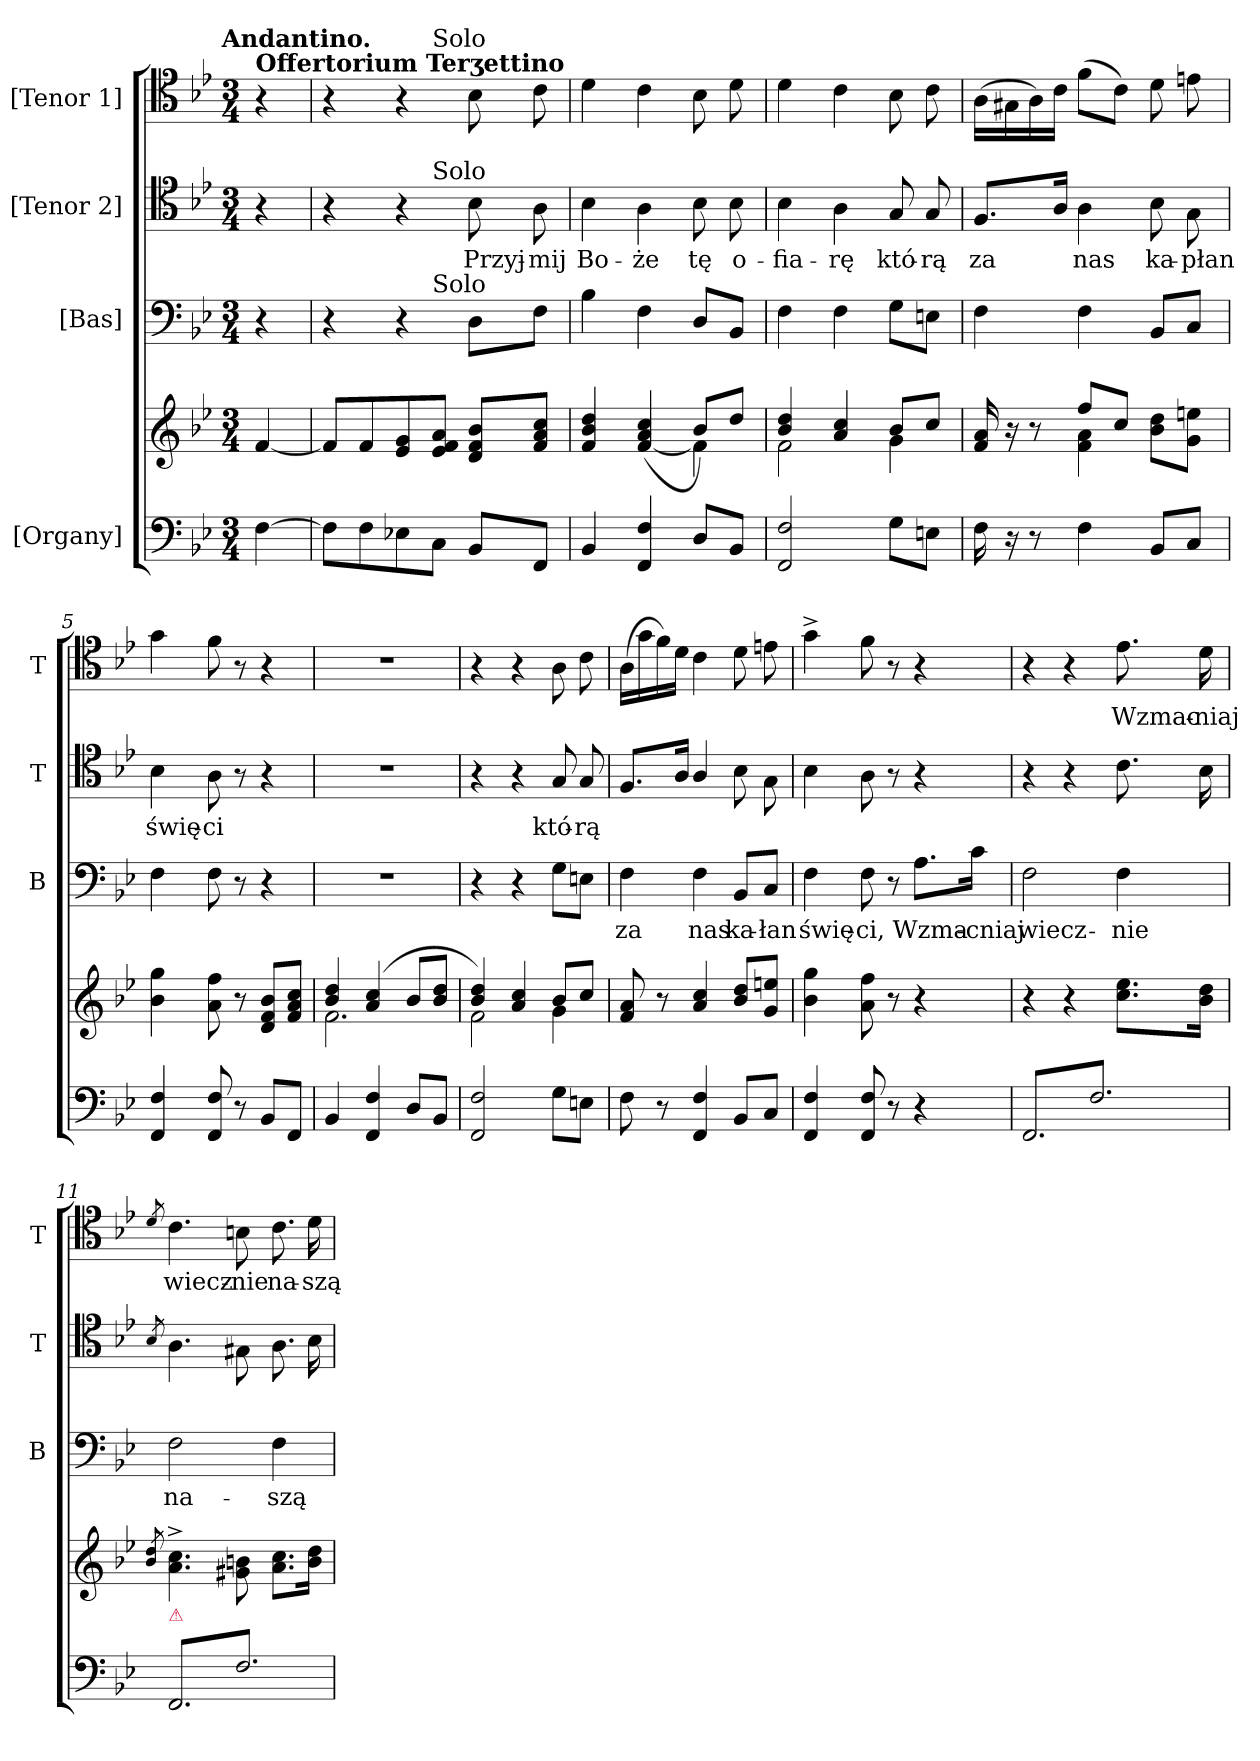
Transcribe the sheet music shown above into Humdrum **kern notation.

**kern	**kern	**kern	**text	**kern	**text	**kern	**text
*part4	*part4	*part3	*part3	*part2	*part2	*part1	*part1
*staff5	*staff4	*staff3	*staff3	*staff2	*staff2	*staff1	*staff1
*I"[Organy]	*	*I"[Bas]	*	*I"[Tenor 2]	*	*I"[Tenor 1]	*
*	*	*I'B	*	*I'T	*	*I'T	*
*clefF4	*clefG2	*clefF4	*	*clefC4	*	*clefC4	*
*k[b-e-]	*k[b-e-]	*k[b-e-]	*	*k[b-e-]	*	*k[b-e-]	*
*B-:	*B-:	*B-:	*	*B-:	*	*B-:	*
!!LO:TX:omd:t=Andantino.
*M3/4	*M3/4	*M3/4	*	*M3/4	*	*M3/4	*
=	=	=	=	=	=	=	=
!	!	!	!	!	!	!LO:TX:a:B:t=Offertorium Terʒettino	!
[4F\	[4f/	4r	.	4r	.	4r	.
=1	=1	=1	=1	=1	=1	=1	=1
*	*	*^	*	*^	*	*^	*
8F\L]	8f/L]	4r	4.ryy	.	4r	4.ryy	.	4r	4.ryy	.
8F\	8f/	.	.	.	.	.	.	.	.	.
8E-X\	8e-/ 8g/	4r	.	.	4r	.	.	4r	.	.
!	!	!	!	!	!	!	!	!	!LO:TX:a:t=Solo	!
!	!	!	!	!	!	!LO:TX:a:t=Solo	!	!	!	!
!	!	!	!LO:TX:a:t=Solo	!	!	!	!	!	!	!
8C\J	8e-/ 8f/ 8a/J	.	4.ryy	.	.	4.ryy	.	.	4.ryy	.
8BB-/L	8d/ 8f/ 8b-/L	8D\L	.	.	8B-\	.	Przyj-	8B-\	.	.
8FF/J	8f/ 8a/ 8cc/J	8F\J	.	.	8A\	.	-mij	8c\	.	.
*	*	*v	*v	*	*	*	*	*v	*v	*
*	*	*	*	*v	*v	*	*	*
=2	=2	=2	=2	=2	=2	=2	=2
*	*^	*	*	*	*	*	*
4BB-/	4f/ 4b-/ 4dd/	2ryy	4B-\	.	4B-\	Bo-	4d\	.
4FF/ 4F/	([4f/ 4a/ 4cc/	.	4F\	.	4A\	-że	4c\	.
8D/L	8b-/L)	4f\]	8D/L	.	8B-\	tę	8B-\	.
8BB-/J	8dd/J	.	8BB-/J	.	8B-\	o-	8d\	.
=3	=3	=3	=3	=3	=3	=3	=3	=3
2FF/ 2F/	4b-/ 4dd/	2f\	4F\	.	4B-\	-fia-	4d\	.
.	4a/ 4cc/	.	4F\	.	4A\	-rę	4c\	.
8G\L	8b-/L	4g\	8G\L	.	8G/	któ-	8B-\	.
8En\J	8cc/J	.	8En\J	.	8G/	-rą	8c\	.
=4	=4	=4	=4	=4	=4	=4	=4	=4
16F\	16f/ 16a/	4ryy	4F\	.	8.F/L	za	(16A\LL	.
16r	16r	.	.	.	.	.	16G#X\	.
8r	8r	.	.	.	.	.	16A\)	.
.	.	.	.	.	16A/Jk	.	16c\JJ	.
4F\	8ff/L	4f\ 4a\	4F\	.	4A\	nas	(8f\L	.
.	8cc/J	.	.	.	.	.	8c\J)	.
8BB-/L	8b-\ 8dd\L	4ryy	8BB-/L	.	8B-\	ka-	8d\	.
8C/J	8g\ 8een\J	.	8C/J	.	8G\	-płan	8en\	.
*	*v	*v	*	*	*	*	*	*
=5	=5	=5	=5	=5	=5	=5	=5
4FF/ 4F/	4b-\ 4gg\	4F\	.	4B-\	świę-	4g\	.
8FF/ 8F/	8a\ 8ff\	8F\	.	8A\	-ci	8f\	.
8r	8r	8r	.	8r	.	8r	.
8BB-/L	8d/ 8f/ 8b-/L	4r	.	4r	.	4r	.
8FF/J	8f/ 8a/ 8cc/J	.	.	.	.	.	.
=6	=6	=6	=6	=6	=6	=6	=6
*	*^	*	*	*	*	*	*
4BB-/	4b-/ 4dd/	2.f\	2.r	.	2.r	.	2.r	.
4FF/ 4F/	(<4a/ 4cc/	.	.	.	.	.	.	.
8D/L	8b-/L	.	.	.	.	.	.	.
8BB-/J	8b-/ 8dd/J	.	.	.	.	.	.	.
=7	=7	=7	=7	=7	=7	=7	=7	=7
2FF/ 2F/	4b-/ 4dd/)	2f\	4r	.	4r	.	4r	.
.	4a/ 4cc/	.	4r	.	4r	.	4r	.
8G\L	8b-/L	4g\	8G\L	.	8G/	któ-	8A\	.
8En\J	8cc/J	.	8En\J	.	8G/	-rą	8c\	.
*	*v	*v	*	*	*	*	*	*
=8	=8	=8	=8	=8	=8	=8	=8
8F\	8f/ 8a/	4F\	za	8.F/L	.	(16A\LL	.
.	.	.	.	.	.	16g\	.
8r	8r	.	.	.	.	16f\)	.
.	.	.	.	16A/Jk	.	16d\JJ	.
4FF/ 4F/	4a/ 4cc/	4F\	nas	4A/	.	4c\	.
8BB-/L	8b-/ 8dd/L	8BB-/L	ka-	8B-\	.	8d\	.
8C/J	8g/ 8een/J	8C/J	-łan	8G\	.	8en\	.
=9	=9	=9	=9	=9	=9	=9	=9
4FF/ 4F/	4b-\ 4gg\	4F\	świę-	4B-\	.	4g^\	.
8FF/ 8F/	8a\ 8ff\	8F\	-ci,	8A\	.	8f\	.
8r	8r	8r	.	8r	.	8r	.
4r	4r	8.A\L	Wzma-	4r	.	4r	.
.	.	16c\Jk	-cniaj	.	.	.	.
=10	=10	=10	=10	=10	=10	=10	=10
!LO:TX:a:color=crimson:t=⚠	!	!	!	!	!	!	!
*tremolo	*	*	*	*	*	*	*
8FF/L	4r	2F\	wiecz-	4r	.	4r	.
8F/	.	.	.	.	.	.	.
8FF/	4r	.	.	4r	.	4r	.
8F/	.	.	.	.	.	.	.
8FF/	8.cc\ 8.ee-\L	4F\	-nie	8.c\	.	8.e-\	Wzmac-
8F/J	.	.	.	.	.	.	.
.	16b-\ 16dd\Jk	.	.	16B-\	.	16d\	-niaj
=11	=11	=11	=11	=11	=11	=11	=11
.	8qb-/ 8qdd/	.	.	8qB-/	.	8qd/	.
!LO:TX:a:color=crimson:t=⚠	!	!	!	!	!	!	!
8FF/L	4.a^\ 4.cc^\	2F\	na-	4.A\	.	4.c\	wiecz-
8F/	.	.	.	.	.	.	.
8FF/	.	.	.	.	.	.	.
8F/	8g#X\ 8bn\	.	.	8G#X\	.	8Bn\	-nie
8FF/	8.a\ 8.cc\L	4F\	-szą	8.A\	.	8.c\	na-
8F/J	.	.	.	.	.	.	.
*Xtremolo	*	*	*	*	*	*	*
.	16b\ 16dd\Jk	.	.	16B-\	.	16d\	-szą
.	.	.	.	.	.	.	.
.	.	.	.	.	.	.	.
.	.	.	.	.	.	.	.
=	=	=	=	=	=	=	=
*-	*-	*-	*-	*-	*-	*-	*-
